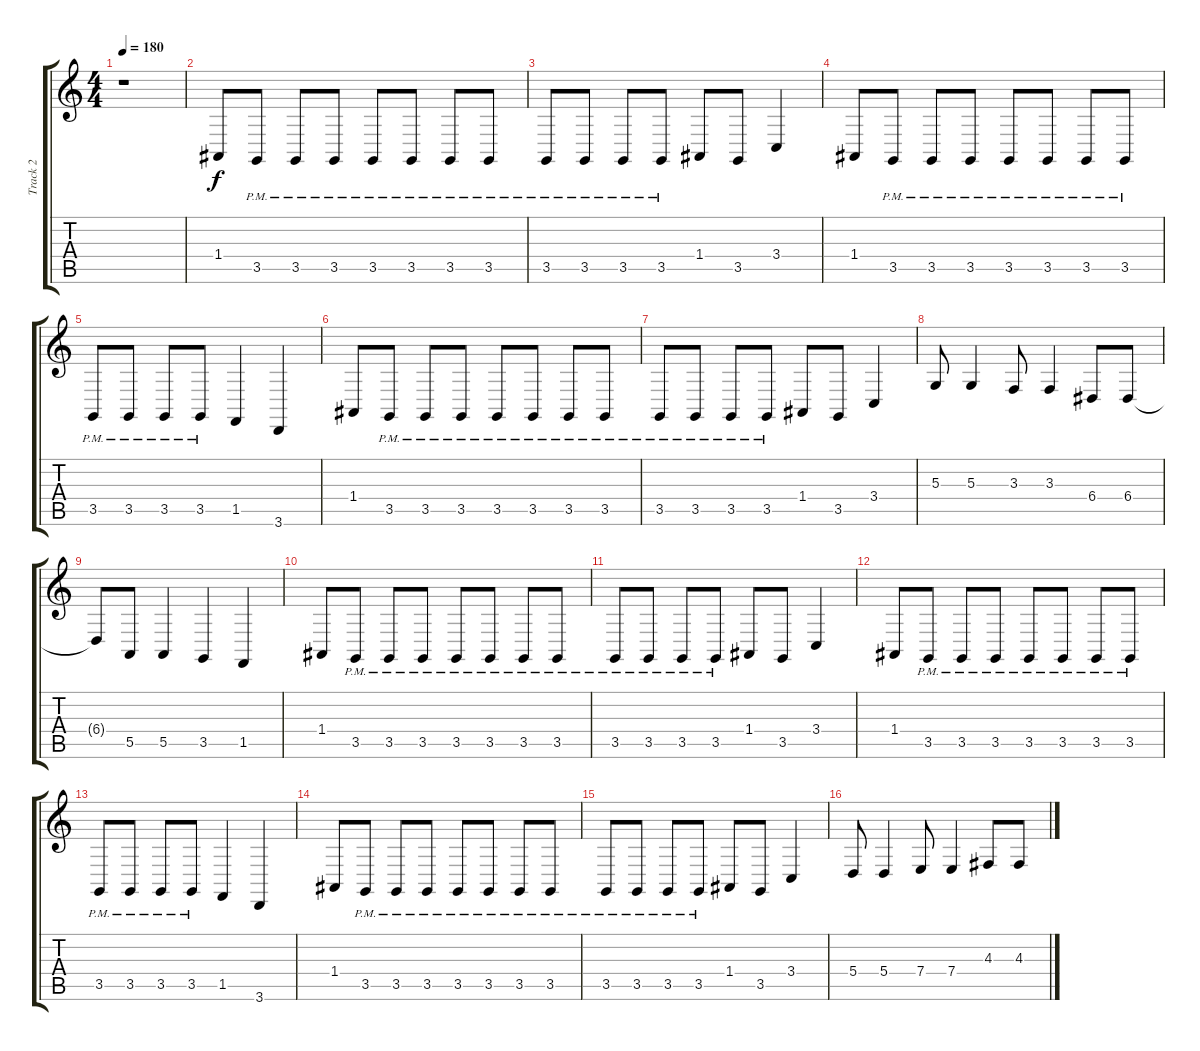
\track ("Track 2" "Track 2") {instrument lead5charang}
\staff {score tabs}
\tuning (B3 Gb3 D3 A2 E2 B1) {hide}
\ts (4 4)
\tempo 180
\clef g2
\ks c
r.1{dy f instrument lead5charang} |
1.4.8 3.5{pm}.8 3.5{pm}.8 3.5{pm}.8 3.5{pm}.8 3.5{pm}.8 3.5{pm}.8 3.5{pm}.8 |
3.5{pm}.8 3.5{pm}.8 3.5{pm}.8 3.5{pm}.8 1.4.8 3.5.8 3.4.4 |
1.4.8 3.5{pm}.8 3.5{pm}.8 3.5{pm}.8 3.5{pm}.8 3.5{pm}.8 3.5{pm}.8 3.5{pm}.8 |
3.5{pm}.8 3.5{pm}.8 3.5{pm}.8 3.5{pm}.8 1.5.4 3.6.4 |
1.4.8 3.5{pm}.8 3.5{pm}.8 3.5{pm}.8 3.5{pm}.8 3.5{pm}.8 3.5{pm}.8 3.5{pm}.8 |
3.5{pm}.8 3.5{pm}.8 3.5{pm}.8 3.5{pm}.8 1.4.8 3.5.8 3.4.4 |
5.3.8 5.3.4 3.3.8 3.3.4 6.4.8 6.4.8 |
6.4{t}.8 5.5.8 5.5.4 3.5.4 1.5.4 |
1.4.8 3.5{pm}.8 3.5{pm}.8 3.5{pm}.8 3.5{pm}.8 3.5{pm}.8 3.5{pm}.8 3.5{pm}.8 |
3.5{pm}.8 3.5{pm}.8 3.5{pm}.8 3.5{pm}.8 1.4.8 3.5.8 3.4.4 |
1.4.8 3.5{pm}.8 3.5{pm}.8 3.5{pm}.8 3.5{pm}.8 3.5{pm}.8 3.5{pm}.8 3.5{pm}.8 |
3.5{pm}.8 3.5{pm}.8 3.5{pm}.8 3.5{pm}.8 1.5.4 3.6.4 |
1.4.8 3.5{pm}.8 3.5{pm}.8 3.5{pm}.8 3.5{pm}.8 3.5{pm}.8 3.5{pm}.8 3.5{pm}.8 |
3.5{pm}.8 3.5{pm}.8 3.5{pm}.8 3.5{pm}.8 1.4.8 3.5.8 3.4.4 |
5.4.8 5.4.4 7.4.8 7.4.4 4.3.8 4.3.8
